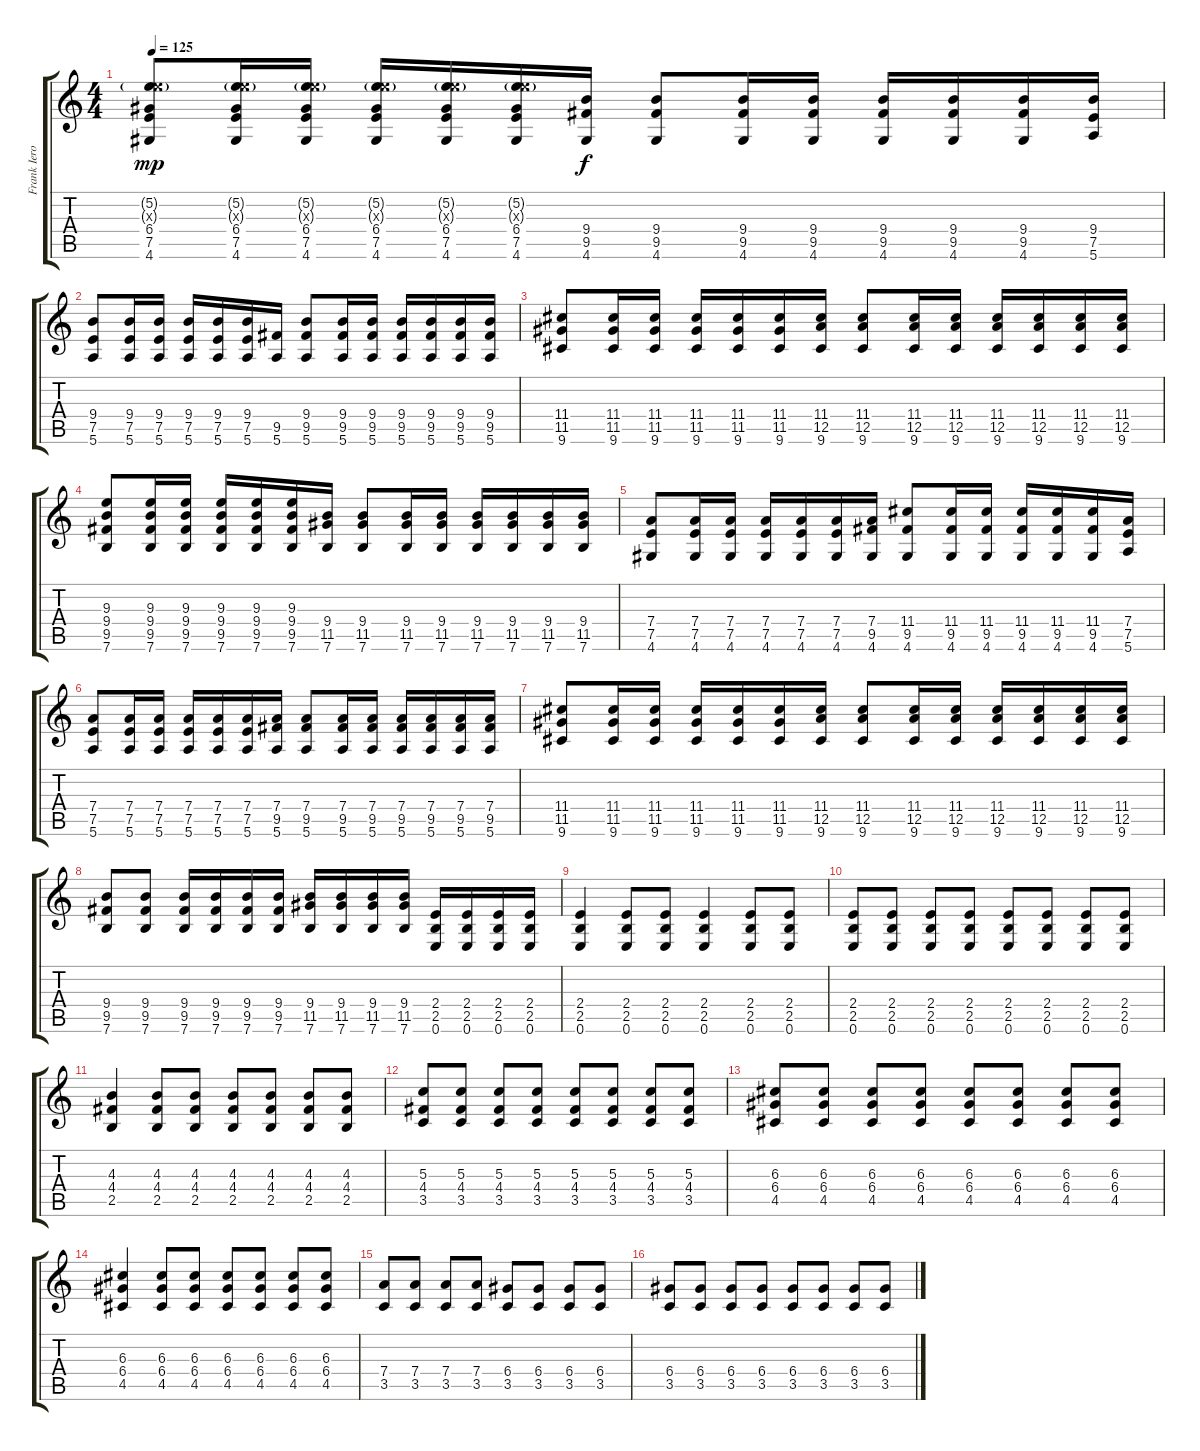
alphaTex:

\track ("Frank Iero" "Frank Iero") {instrument overdrivenguitar}
\staff {score tabs}
\tuning (E4 B3 G3 D3 A2 E2) {hide}
\ts (4 4)
\tempo 125
\clef g2
\ks c
(5.2{g} 9.3{g x} 6.4 7.5 4.6).8{dy mp} (5.2{g} 9.3{g x} 6.4 7.5 4.6).16 (5.2{g} 9.3{g x} 6.4 7.5 4.6).16 (5.2{g} 9.3{g x} 6.4 7.5 4.6).16 (5.2{g} 9.3{g x} 6.4 7.5 4.6).16 (5.2{g} 9.3{g x} 6.4 7.5 4.6).16 (9.4 9.5 4.6).16{dy f} (9.4 9.5 4.6).8 (9.4 9.5 4.6).16 (9.4 9.5 4.6).16 (9.4 9.5 4.6).16 (9.4 9.5 4.6).16 (9.4 9.5 4.6).16 (9.4 7.5 5.6).16 |
(9.4 7.5 5.6).8 (9.4 7.5 5.6).16 (9.4 7.5 5.6).16 (9.4 7.5 5.6).16 (9.4 7.5 5.6).16 (9.4 7.5 5.6).16 (9.5 5.6).16 (9.4 9.5 5.6).8 (9.4 9.5 5.6).16 (9.4 9.5 5.6).16 (9.4 9.5 5.6).16 (9.4 9.5 5.6).16 (9.4 9.5 5.6).16 (9.4 9.5 5.6).16 |
(11.4 11.5 9.6).8 (11.4 11.5 9.6).16 (11.4 11.5 9.6).16 (11.4 11.5 9.6).16 (11.4 11.5 9.6).16 (11.4 11.5 9.6).16 (11.4 12.5 9.6).16 (11.4 12.5 9.6).8 (11.4 12.5 9.6).16 (11.4 12.5 9.6).16 (11.4 12.5 9.6).16 (11.4 12.5 9.6).16 (11.4 12.5 9.6).16 (11.4 12.5 9.6).16 |
(9.3 9.4 9.5 7.6).8 (9.3 9.4 9.5 7.6).16 (9.3 9.4 9.5 7.6).16 (9.3 9.4 9.5 7.6).16 (9.3 9.4 9.5 7.6).16 (9.3 9.4 9.5 7.6).16 (9.4 11.5 7.6).16 (9.4 11.5 7.6).8 (9.4 11.5 7.6).16 (9.4 11.5 7.6).16 (9.4 11.5 7.6).16 (9.4 11.5 7.6).16 (9.4 11.5 7.6).16 (9.4 11.5 7.6).16 |
(7.4 7.5 4.6).8 (7.4 7.5 4.6).16 (7.4 7.5 4.6).16 (7.4 7.5 4.6).16 (7.4 7.5 4.6).16 (7.4 7.5 4.6).16 (7.4 9.5 4.6).16 (11.4 9.5 4.6).8 (11.4 9.5 4.6).16 (11.4 9.5 4.6).16 (11.4 9.5 4.6).16 (11.4 9.5 4.6).16 (11.4 9.5 4.6).16 (7.4 7.5 5.6).16 |
(7.4 7.5 5.6).8 (7.4 7.5 5.6).16 (7.4 7.5 5.6).16 (7.4 7.5 5.6).16 (7.4 7.5 5.6).16 (7.4 7.5 5.6).16 (7.4 9.5 5.6).16 (7.4 9.5 5.6).8 (7.4 9.5 5.6).16 (7.4 9.5 5.6).16 (7.4 9.5 5.6).16 (7.4 9.5 5.6).16 (7.4 9.5 5.6).16 (7.4 9.5 5.6).16 |
(11.4 11.5 9.6).8 (11.4 11.5 9.6).16 (11.4 11.5 9.6).16 (11.4 11.5 9.6).16 (11.4 11.5 9.6).16 (11.4 11.5 9.6).16 (11.4 12.5 9.6).16 (11.4 12.5 9.6).8 (11.4 12.5 9.6).16 (11.4 12.5 9.6).16 (11.4 12.5 9.6).16 (11.4 12.5 9.6).16 (11.4 12.5 9.6).16 (11.4 12.5 9.6).16 |
(9.4 9.5 7.6).8 (9.4 9.5 7.6).8 (9.4 9.5 7.6).16 (9.4 9.5 7.6).16 (9.4 9.5 7.6).16 (9.4 9.5 7.6).16 (9.4 11.5 7.6).16 (9.4 11.5 7.6).16 (9.4 11.5 7.6).16 (9.4 11.5 7.6).16 (2.4 2.5 0.6).16 (2.4 2.5 0.6).16 (2.4 2.5 0.6).16 (2.4 2.5 0.6).16 |
(2.4 2.5 0.6).4 (2.4 2.5 0.6).8 (2.4 2.5 0.6).8 (2.4 2.5 0.6).4 (2.4 2.5 0.6).8 (2.4 2.5 0.6).8 |
(2.4 2.5 0.6).8 (2.4 2.5 0.6).8 (2.4 2.5 0.6).8 (2.4 2.5 0.6).8 (2.4 2.5 0.6).8 (2.4 2.5 0.6).8 (2.4 2.5 0.6).8 (2.4 2.5 0.6).8 |
(4.3 4.4 2.5).4 (4.3 4.4 2.5).8 (4.3 4.4 2.5).8 (4.3 4.4 2.5).8 (4.3 4.4 2.5).8 (4.3 4.4 2.5).8 (4.3 4.4 2.5).8 |
(5.3 4.4 3.5).8 (5.3 4.4 3.5).8 (5.3 4.4 3.5).8 (5.3 4.4 3.5).8 (5.3 4.4 3.5).8 (5.3 4.4 3.5).8 (5.3 4.4 3.5).8 (5.3 4.4 3.5).8 |
(6.3 6.4 4.5).8 (6.3 6.4 4.5).8 (6.3 6.4 4.5).8 (6.3 6.4 4.5).8 (6.3 6.4 4.5).8 (6.3 6.4 4.5).8 (6.3 6.4 4.5).8 (6.3 6.4 4.5).8 |
(6.3 6.4 4.5).4 (6.3 6.4 4.5).8 (6.3 6.4 4.5).8 (6.3 6.4 4.5).8 (6.3 6.4 4.5).8 (6.3 6.4 4.5).8 (6.3 6.4 4.5).8 |
(7.4 3.5).8 (7.4 3.5).8 (7.4 3.5).8 (7.4 3.5).8 (6.4 3.5).8 (6.4 3.5).8 (6.4 3.5).8 (6.4 3.5).8 |
(6.4 3.5).8 (6.4 3.5).8 (6.4 3.5).8 (6.4 3.5).8 (6.4 3.5).8 (6.4 3.5).8 (6.4 3.5).8 (6.4 3.5).8
